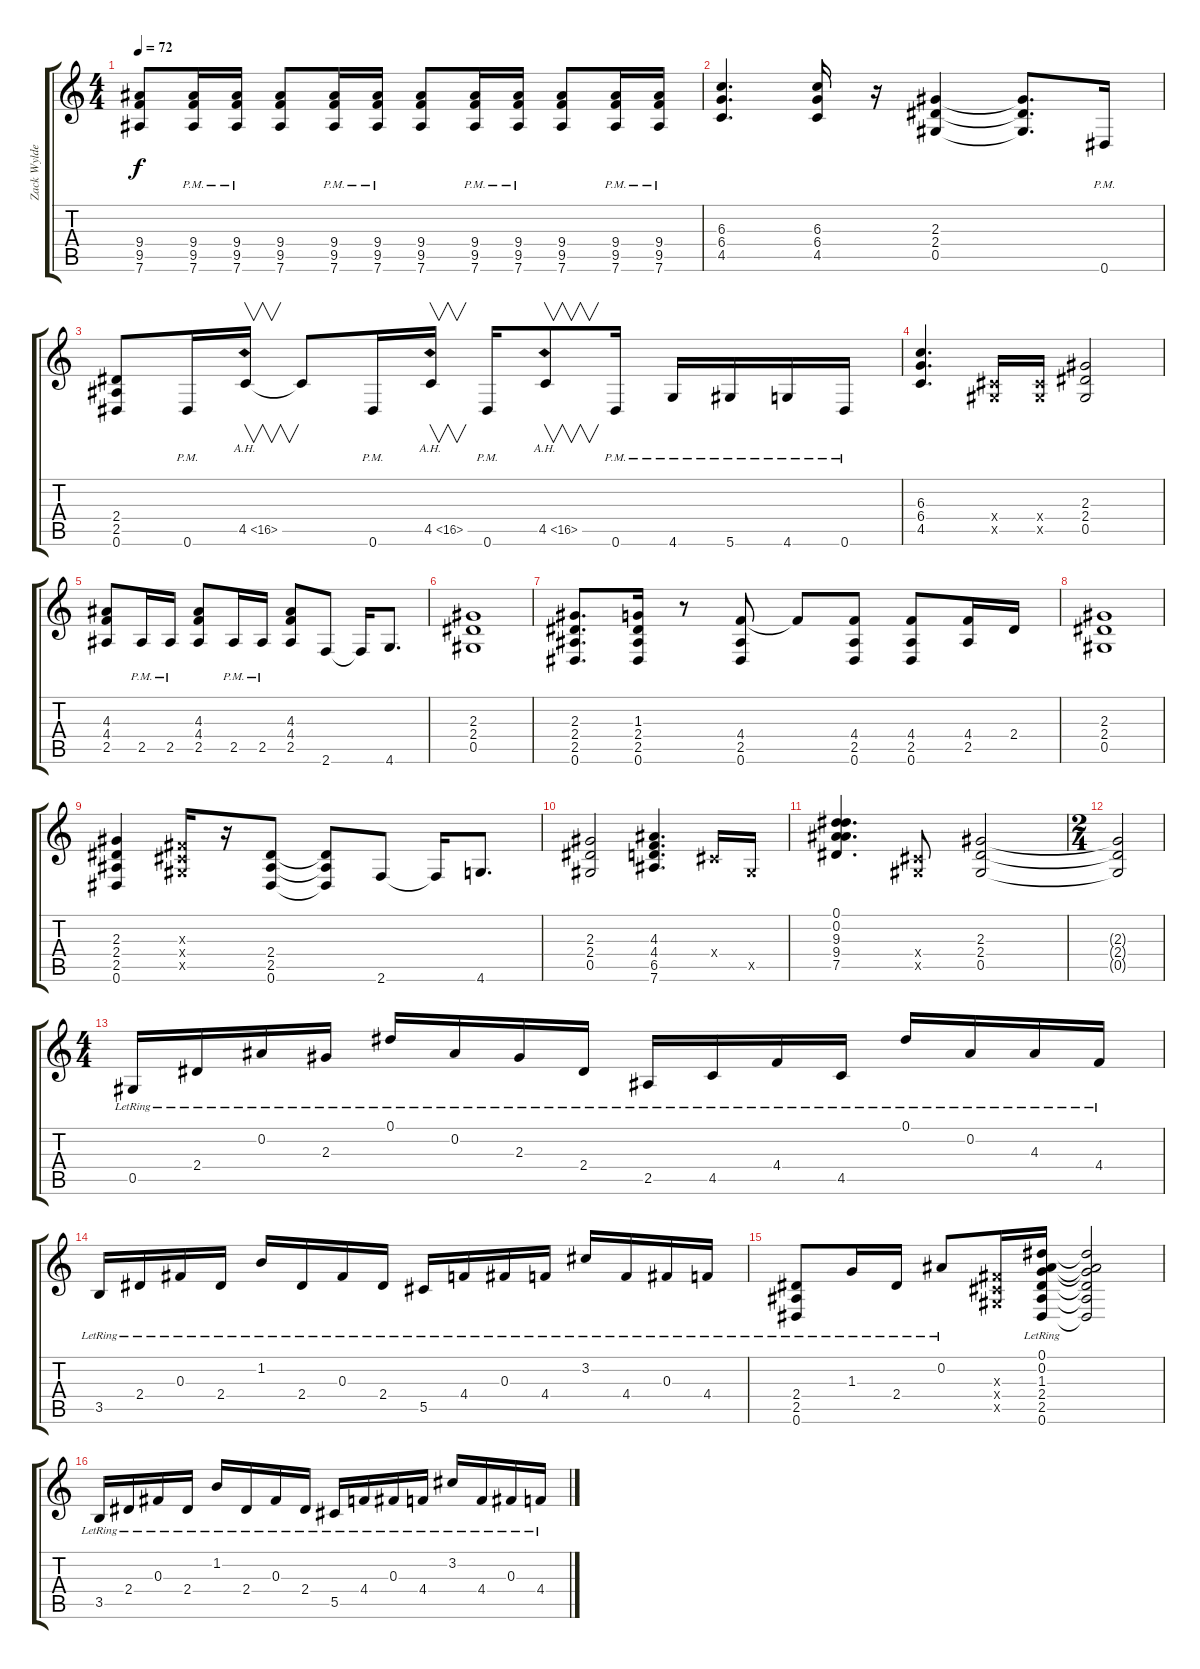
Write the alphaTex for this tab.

\track ("Zack Wylde" "Zack Wylde") {instrument acousticguitarsteel}
\staff {score tabs}
\tuning (Eb4 Bb3 Gb3 Db3 Ab2 Eb2) {hide}
\ts (4 4)
\tempo 72
\clef g2
\ks c
(9.4 9.5 7.6).8{dy f} (9.4{pm} 9.5{pm} 7.6{pm}).16 (9.4{pm} 9.5{pm} 7.6{pm}).16 (9.4 9.5 7.6).8 (9.4{pm} 9.5{pm} 7.6{pm}).16 (9.4{pm} 9.5{pm} 7.6{pm}).16 (9.4 9.5 7.6).8 (9.4{pm} 9.5{pm} 7.6{pm}).16 (9.4{pm} 9.5{pm} 7.6{pm}).16 (9.4 9.5 7.6).8 (9.4{pm} 9.5{pm} 7.6{pm}).16 (9.4{pm} 9.5{pm} 7.6{pm}).16 |
(6.3 6.4 4.5).4{d} (6.3 6.4 4.5).16 r.16 (2.3 2.4 0.5).4 (2.3{t} 2.4{t} 0.5{t}).8{d} 0.6{pm}.16 |
(2.4 2.5 0.6).8 0.6{pm}.16 4.5{ah 12}.16{v} 4.5{t}.8 0.6{pm}.16 4.5{ah 12}.16{v} 0.6{pm}.16 4.5{ah 12}.8{v} 0.6{pm}.16 4.6{pm}.16 5.6{pm}.16 4.6{pm}.16 0.6{pm}.16 |
(6.3 6.4 4.5).4{d} (0.4{x} 0.5{x}).16 (0.4{x} 0.5{x}).16 (2.3 2.4 0.5).2 |
(4.3 4.4 2.5).8 2.5{pm}.16 2.5{pm}.16 (4.3 4.4 2.5).8 2.5{pm}.16 2.5{pm}.16 (4.3 4.4 2.5).8 2.6.8 2.6{t}.16 4.6.8{d} |
(2.3 2.4 0.5).1 |
(2.3 2.4 2.5 0.6).8{d} (1.3 2.4 2.5 0.6).16 r.8 (4.4 2.5 0.6).8 4.4{t}.8 (4.4 2.5 0.6).8 (4.4 2.5 0.6).8 (4.4 2.5).16 2.4.16 |
(2.3 2.4 0.5).1 |
(2.3 2.4 2.5 0.6).4 (0.3{x} 0.4{x} 0.5{x}).16 r.16 (2.4 2.5 0.6).8 (2.4{t} 2.5{t} 0.6{t}).8 2.6.8 2.6{t}.16 4.6.8{d} |
(2.3 2.4 0.5).2 (4.3 4.4 6.5 7.6).4{d} 0.4{x}.16 0.5{x}.16 |
(0.1 0.2 9.3 9.4 7.5).4{d} (0.4{x} 0.5{x}).8 (2.3 2.4 0.5).2 |
\ts (2 4)
(2.3{t} 2.4{t} 0.5{t}).2 |
\ts (4 4)
0.5{lr}.16{volume 12 instrument acousticguitarsteel} 2.4{lr}.16 0.2{lr}.16 2.3{lr}.16 0.1{lr}.16 0.2{lr}.16 2.3{lr}.16 2.4{lr}.16 2.5{lr}.16 4.5{lr}.16 4.4{lr}.16 4.5{lr}.16 0.1{lr}.16 0.2{lr}.16 4.3{lr}.16 4.4{lr}.16 |
3.5{lr}.16 2.4{lr}.16 0.3{lr}.16 2.4{lr}.16 1.2{lr}.16 2.4{lr}.16 0.3{lr}.16 2.4{lr}.16 5.5{lr}.16 4.4{lr}.16 0.3{lr}.16 4.4{lr}.16 3.2{lr}.16 4.4{lr}.16 0.3{lr}.16 4.4{lr}.16 |
(2.4{lr} 2.5{lr} 0.6{lr}).8 1.3{lr}.16 2.4{lr}.16 0.2{lr}.8 (0.3{x} 0.4{x} 0.5{x}).16 (0.1{lr} 0.2{lr} 1.3{lr} 2.4{lr} 2.5{lr} 0.6{lr}).16 (0.1{t} 0.2{t} 1.3{t} 2.4{t} 2.5{t} 0.6{t}).2 |
3.5{lr}.16 2.4{lr}.16 0.3{lr}.16 2.4{lr}.16 1.2{lr}.16 2.4{lr}.16 0.3{lr}.16 2.4{lr}.16 5.5{lr}.16 4.4{lr}.16 0.3{lr}.16 4.4{lr}.16 3.2{lr}.16 4.4{lr}.16 0.3{lr}.16 4.4{lr}.16
